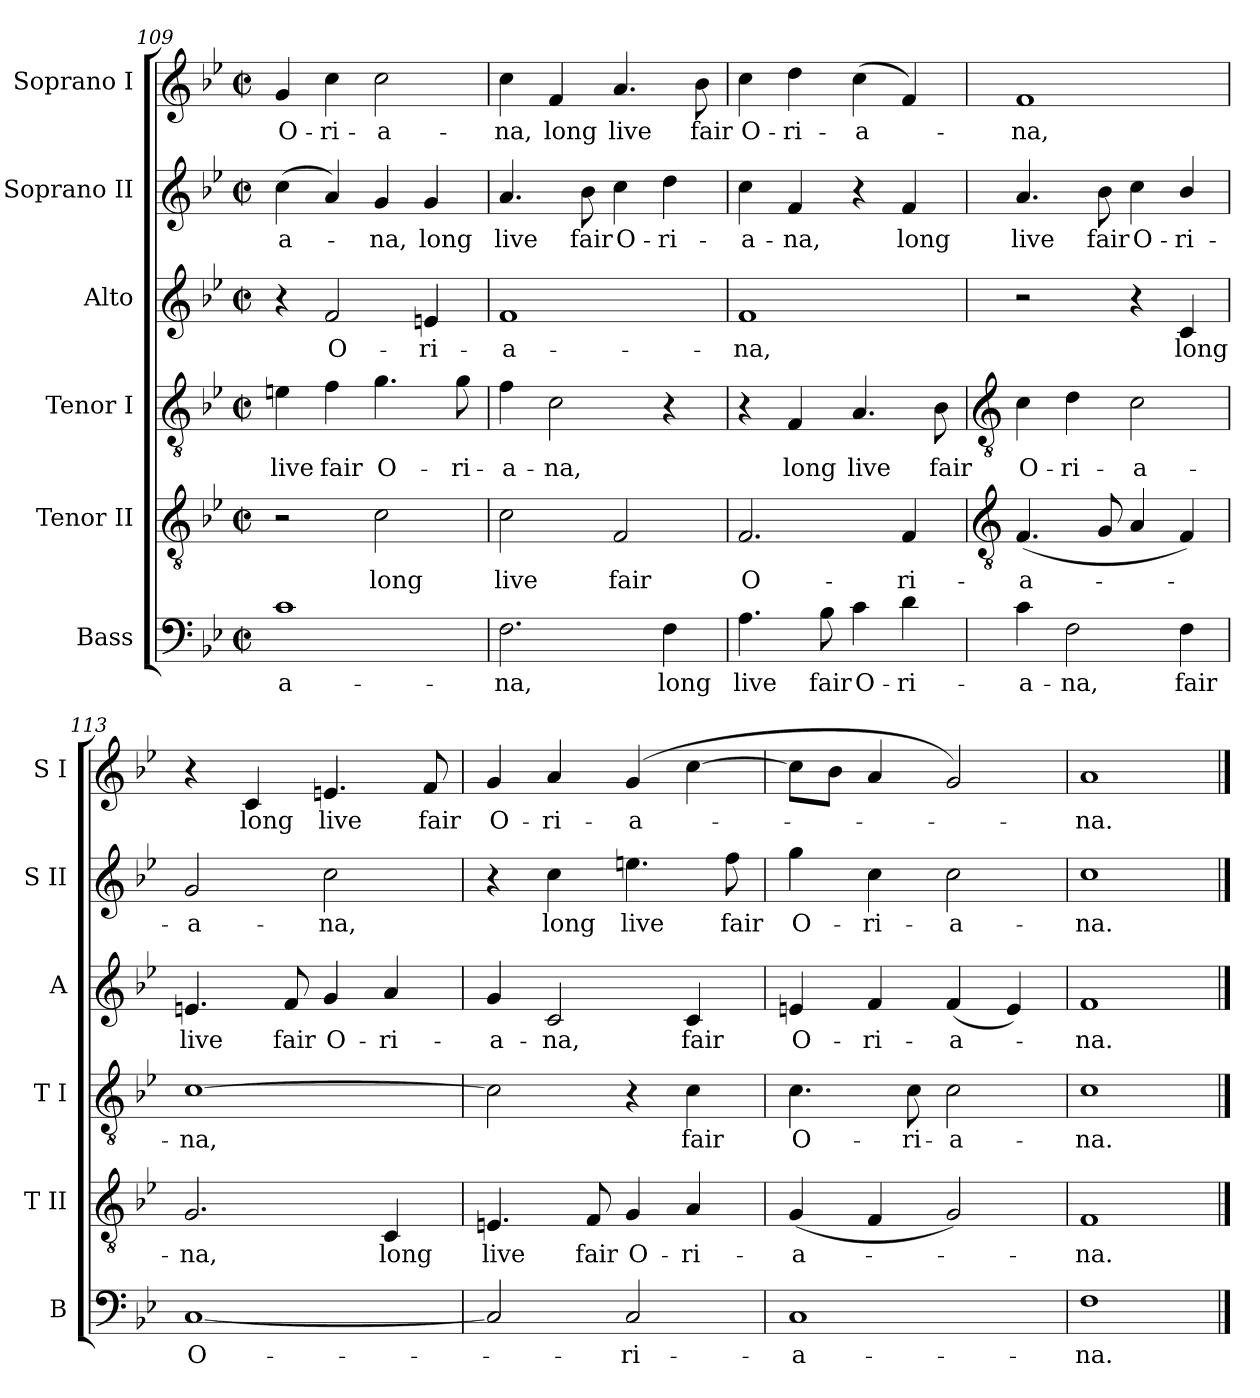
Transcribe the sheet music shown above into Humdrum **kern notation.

**kern	**text	**kern	**text	**kern	**text	**kern	**text	**kern	**text	**kern	**text
*part6	*part6	*part5	*part5	*part4	*part4	*part3	*part3	*part2	*part2	*part1	*part1
*staff6	*staff6	*staff5	*staff5	*staff4	*staff4	*staff3	*staff3	*staff2	*staff2	*staff1	*staff1
*I"Bass	*	*I"Tenor II	*	*I"Tenor I	*	*I"Alto	*	*I"Soprano II	*	*I"Soprano I	*
*I'B	*	*I'T II	*	*I'T I	*	*I'A	*	*I'S II	*	*I'S I	*
*clefF4	*	*clefGv2	*	*clefGv2	*	*clefG2	*	*clefG2	*	*clefG2	*
*k[b-e-]	*	*k[b-e-]	*	*k[b-e-]	*	*k[b-e-]	*	*k[b-e-]	*	*k[b-e-]	*
*B-:	*	*B-:	*	*B-:	*	*B-:	*	*B-:	*	*B-:	*
*M2/2	*	*M2/2	*	*M2/2	*	*M2/2	*	*M2/2	*	*M2/2	*
*met(c|)	*	*met(c|)	*	*met(c|)	*	*met(c|)	*	*met(c|)	*	*met(c|)	*
=109	=109	=109	=109	=109	=109	=109	=109	=109	=109	=109	=109
!	!LO:LY:b	!	!	!	!LO:LY:b	!	!	!	!LO:LY:b	!	!LO:LY:b
1c	-a-	2r	.	4en	live	4r	.	(<4cc	-a-	4g	O-
!	!	!	!	!	!LO:LY:b	!	!LO:LY:b	!	!	!	!LO:LY:b
.	.	.	.	4f	fair	2f	O-	4a)	.	4cc	-ri-
!	!	!	!LO:LY:b	!	!LO:LY:b	!	!	!	!LO:LY:b	!	!LO:LY:b
.	.	2c	long	4.g	O-	.	.	4g	na,	2cc	-a-
!	!	!	!	!	!	!	!LO:LY:b	!	!LO:LY:b	!	!
.	.	.	.	.	.	4en	-ri-	4g	long	.	.
!	!	!	!	!	!LO:LY:b	!	!	!	!	!	!
.	.	.	.	8g	-ri-	.	.	.	.	.	.
=110	=110	=110	=110	=110	=110	=110	=110	=110	=110	=110	=110
!	!LO:LY:b	!	!LO:LY:b	!	!LO:LY:b	!	!LO:LY:b	!	!LO:LY:b	!	!LO:LY:b
2.F	-na,	2c	live	4f	-a-	1f	-a-	4.a	live	4cc	-na,
!	!	!	!	!	!LO:LY:b	!	!	!	!	!	!LO:LY:b
.	.	.	.	2c	-na,	.	.	.	.	4f	long
!	!	!	!	!	!	!	!	!	!LO:LY:b	!	!
.	.	.	.	.	.	.	.	8b-	fair	.	.
!	!	!	!LO:LY:b	!	!	!	!	!	!LO:LY:b	!	!LO:LY:b
.	.	2F	fair	.	.	.	.	4cc	O-	4.a	live
!	!LO:LY:b	!	!	!	!	!	!	!	!LO:LY:b	!	!
4F	long	.	.	4r	.	.	.	4dd	-ri-	.	.
!	!	!	!	!	!	!	!	!	!	!	!LO:LY:b
.	.	.	.	.	.	.	.	.	.	8b-	fair
=111	=111	=111	=111	=111	=111	=111	=111	=111	=111	=111	=111
!	!LO:LY:b	!	!LO:LY:b	!	!	!	!LO:LY:b	!	!LO:LY:b	!	!LO:LY:b
4.A	live	2.F	O-	4r	.	1f	-na,	4cc	-a-	4cc	O-
!	!	!	!	!	!LO:LY:b	!	!	!	!LO:LY:b	!	!LO:LY:b
.	.	.	.	4F	long	.	.	4f	-na,	4dd	-ri-
!	!LO:LY:b	!	!	!	!	!	!	!	!	!	!
8B-	fair	.	.	.	.	.	.	.	.	.	.
!	!LO:LY:b	!	!	!	!LO:LY:b	!	!	!	!	!	!LO:LY:b
4c	O-	.	.	4.A	live	.	.	4r	.	(<4cc	-a-
!	!LO:LY:b	!	!LO:LY:b	!	!	!	!	!	!LO:LY:b	!	!
4d	-ri-	4F	-ri-	.	.	.	.	4f	long	4f)	.
!	!	!	!	!	!LO:LY:b	!	!	!	!	!	!
.	.	.	.	8B-	fair	.	.	.	.	.	.
!!LO:LB:g=z
=112	=112	=112	=112	=112	=112	=112	=112	=112	=112	=112	=112
*	*	*clefGv2	*	*clefGv2	*	*	*	*	*	*	*
!	!LO:LY:b	!	!LO:LY:b	!	!LO:LY:b	!	!	!	!LO:LY:b	!	!LO:LY:b
4c	-a-	(<4.F	-a-	4c	O-	2r	.	4.a	live	1f	na,
!	!LO:LY:b	!	!	!	!LO:LY:b	!	!	!	!	!	!
2F	-na,	.	.	4d	-ri-	.	.	.	.	.	.
!	!	!	!	!	!	!	!	!	!LO:LY:b	!	!
.	.	8G	.	.	.	.	.	8b-	fair	.	.
!	!	!	!	!	!LO:LY:b	!	!	!	!LO:LY:b	!	!
.	.	4A	.	2c	-a-	4r	.	4cc	O-	.	.
!	!LO:LY:b	!	!	!	!	!	!LO:LY:b	!	!LO:LY:b	!	!
4F	fair	4F)	.	.	.	4c	long	4b-/	-ri-	.	.
=113	=113	=113	=113	=113	=113	=113	=113	=113	=113	=113	=113
!	!LO:LY:b	!	!LO:LY:b	!	!LO:LY:b	!	!LO:LY:b	!	!LO:LY:b	!	!
[1C	O-	2.G	na,	[1c	-na,	4.en	live	2g	-a-	4r	.
!	!	!	!	!	!	!	!	!	!	!	!LO:LY:b
.	.	.	.	.	.	.	.	.	.	4c	long
!	!	!	!	!	!	!	!LO:LY:b	!	!	!	!
.	.	.	.	.	.	8f	fair	.	.	.	.
!	!	!	!	!	!	!	!LO:LY:b	!	!LO:LY:b	!	!LO:LY:b
.	.	.	.	.	.	4g	O-	2cc	-na,	4.en	live
!	!	!	!LO:LY:b	!	!	!	!LO:LY:b	!	!	!	!
.	.	4C	long	.	.	4a	-ri-	.	.	.	.
!	!	!	!	!	!	!	!	!	!	!	!LO:LY:b
.	.	.	.	.	.	.	.	.	.	8f	fair
=114	=114	=114	=114	=114	=114	=114	=114	=114	=114	=114	=114
!	!	!	!LO:LY:b	!	!	!	!LO:LY:b	!	!	!	!LO:LY:b
2C]	.	4.En	live	2c]	.	4g	-a-	4r	.	4g	O-
!	!	!	!	!	!	!	!LO:LY:b	!	!LO:LY:b	!	!LO:LY:b
.	.	.	.	.	.	2c	-na,	4cc	long	4a	-ri-
!	!	!	!LO:LY:b	!	!	!	!	!	!	!	!
.	.	8F	fair	.	.	.	.	.	.	.	.
!	!LO:LY:b	!	!LO:LY:b	!	!	!	!	!	!LO:LY:b	!	!LO:LY:b
2C	ri-	4G	O-	4r	.	.	.	4.een	live	(<4g	-a-
!	!	!	!LO:LY:b	!	!LO:LY:b	!	!LO:LY:b	!	!	!	!
.	.	4A	-ri-	4c	fair	4c	fair	.	.	[4cc	.
!	!	!	!	!	!	!	!	!	!LO:LY:b	!	!
.	.	.	.	.	.	.	.	8ff	fair	.	.
=115	=115	=115	=115	=115	=115	=115	=115	=115	=115	=115	=115
!	!LO:LY:b	!	!LO:LY:b	!	!LO:LY:b	!	!LO:LY:b	!	!LO:LY:b	!	!
1C	-a-	(<4G	-a-	4.c	O-	4en	O-	4gg	O-	8ccL]	.
.	.	.	.	.	.	.	.	.	.	8b-J	.
!	!	!	!	!	!	!	!LO:LY:b	!	!LO:LY:b	!	!
.	.	4F	.	.	.	4f	-ri-	4cc	-ri-	4a	.
!	!	!	!	!	!LO:LY:b	!	!	!	!	!	!
.	.	.	.	8c	-ri-	.	.	.	.	.	.
!	!	!	!	!	!LO:LY:b	!	!LO:LY:b	!	!LO:LY:b	!	!
.	.	2G)	.	2c	-a-	(<4f	-a-	2cc	-a-	2g)	.
.	.	.	.	.	.	4e)	.	.	.	.	.
=116	=116	=116	=116	=116	=116	=116	=116	=116	=116	=116	=116
!	!LO:LY:b	!	!LO:LY:b	!	!LO:LY:b	!	!LO:LY:b	!	!LO:LY:b	!	!LO:LY:b
1F	-na.	1F	na.	1c	-na.	1f	na.	1cc	-na.	1a	na.
==	==	==	==	==	==	==	==	==	==	==	==
*-	*-	*-	*-	*-	*-	*-	*-	*-	*-	*-	*-
